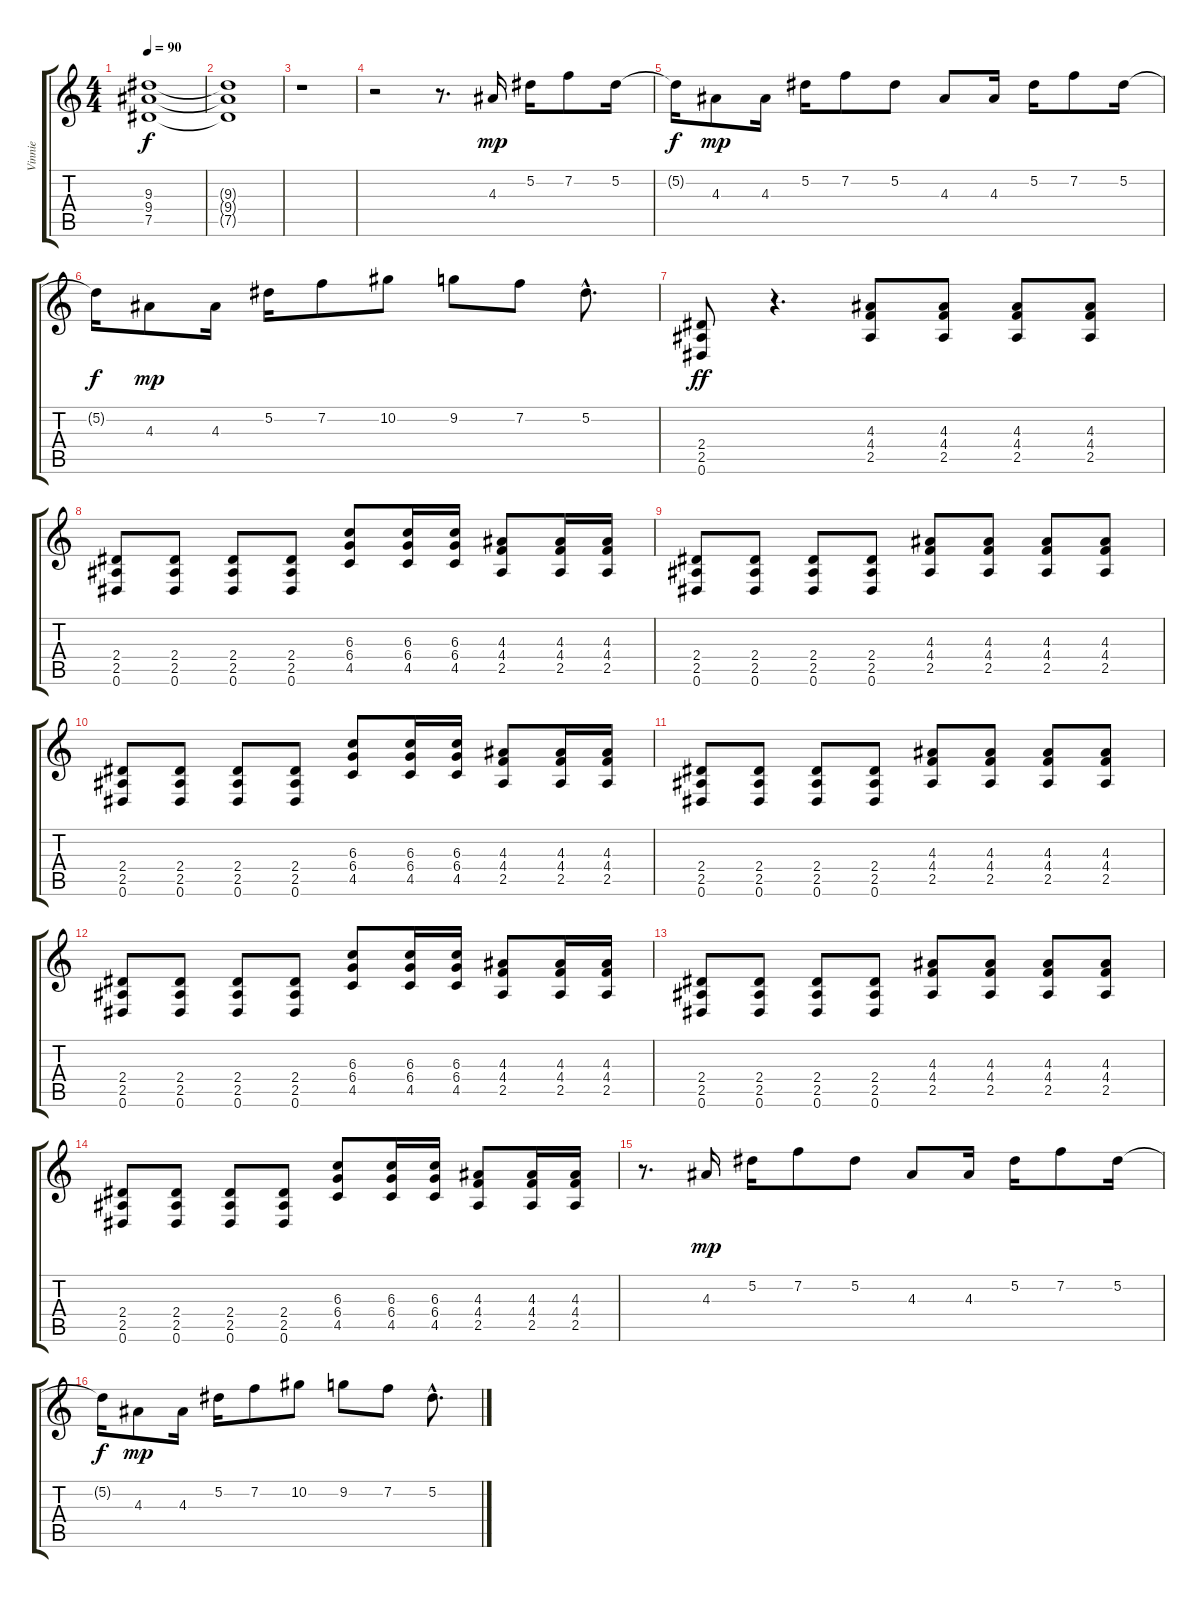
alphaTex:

\track ("Vinnie" "Vinnie") {instrument distortionguitar}
\staff {score tabs}
\tuning (Eb4 Bb3 Gb3 Db3 Ab2 Eb2) {hide}
\ts (4 4)
\tempo 90
\clef g2
\ks c
(9.3{t} 9.4{t} 7.5{t}).1{dy f} |
(9.3{t} 9.4{t} 7.5{t}).1 |
r.1 |
r.2{instrument electricguitarclean} r.8{d} 4.3.16{dy mp} 5.2.16 7.2.8 5.2.16 |
5.2{t}.16{dy f} 4.3.8{dy mp} 4.3.16 5.2.16 7.2.8 5.2.8 4.3.8 4.3.16 5.2.16 7.2.8 5.2.16 |
5.2{t}.16{dy f} 4.3.8{dy mp} 4.3.16 5.2.16 7.2.8 10.2.8 9.2.8 7.2.8 5.2{hac}.8{d} |
(2.4 2.5 0.6).8{dy ff instrument distortionguitar} r.4{d} (4.3 4.4 2.5).8 (4.3 4.4 2.5).8 (4.3 4.4 2.5).8 (4.3 4.4 2.5).8 |
(2.4 2.5 0.6).8 (2.4 2.5 0.6).8 (2.4 2.5 0.6).8 (2.4 2.5 0.6).8 (6.3 6.4 4.5).8 (6.3 6.4 4.5).16 (6.3 6.4 4.5).16 (4.3 4.4 2.5).8 (4.3 4.4 2.5).16 (4.3 4.4 2.5).16 |
(2.4 2.5 0.6).8 (2.4 2.5 0.6).8 (2.4 2.5 0.6).8 (2.4 2.5 0.6).8 (4.3 4.4 2.5).8 (4.3 4.4 2.5).8 (4.3 4.4 2.5).8 (4.3 4.4 2.5).8 |
(2.4 2.5 0.6).8 (2.4 2.5 0.6).8 (2.4 2.5 0.6).8 (2.4 2.5 0.6).8 (6.3 6.4 4.5).8 (6.3 6.4 4.5).16 (6.3 6.4 4.5).16 (4.3 4.4 2.5).8 (4.3 4.4 2.5).16 (4.3 4.4 2.5).16 |
(2.4 2.5 0.6).8 (2.4 2.5 0.6).8 (2.4 2.5 0.6).8 (2.4 2.5 0.6).8 (4.3 4.4 2.5).8 (4.3 4.4 2.5).8 (4.3 4.4 2.5).8 (4.3 4.4 2.5).8 |
(2.4 2.5 0.6).8 (2.4 2.5 0.6).8 (2.4 2.5 0.6).8 (2.4 2.5 0.6).8 (6.3 6.4 4.5).8 (6.3 6.4 4.5).16 (6.3 6.4 4.5).16 (4.3 4.4 2.5).8 (4.3 4.4 2.5).16 (4.3 4.4 2.5).16 |
(2.4 2.5 0.6).8 (2.4 2.5 0.6).8 (2.4 2.5 0.6).8 (2.4 2.5 0.6).8 (4.3 4.4 2.5).8 (4.3 4.4 2.5).8 (4.3 4.4 2.5).8 (4.3 4.4 2.5).8 |
(2.4 2.5 0.6).8 (2.4 2.5 0.6).8 (2.4 2.5 0.6).8 (2.4 2.5 0.6).8 (6.3 6.4 4.5).8 (6.3 6.4 4.5).16 (6.3 6.4 4.5).16 (4.3 4.4 2.5).8 (4.3 4.4 2.5).16 (4.3 4.4 2.5).16 |
r.8{d} 4.3.16{dy mp} 5.2.16 7.2.8 5.2.8 4.3.8 4.3.16 5.2.16 7.2.8 5.2.16 |
5.2{t}.16{dy f} 4.3.8{dy mp} 4.3.16 5.2.16 7.2.8 10.2.8 9.2.8 7.2.8 5.2{hac}.8{d}
